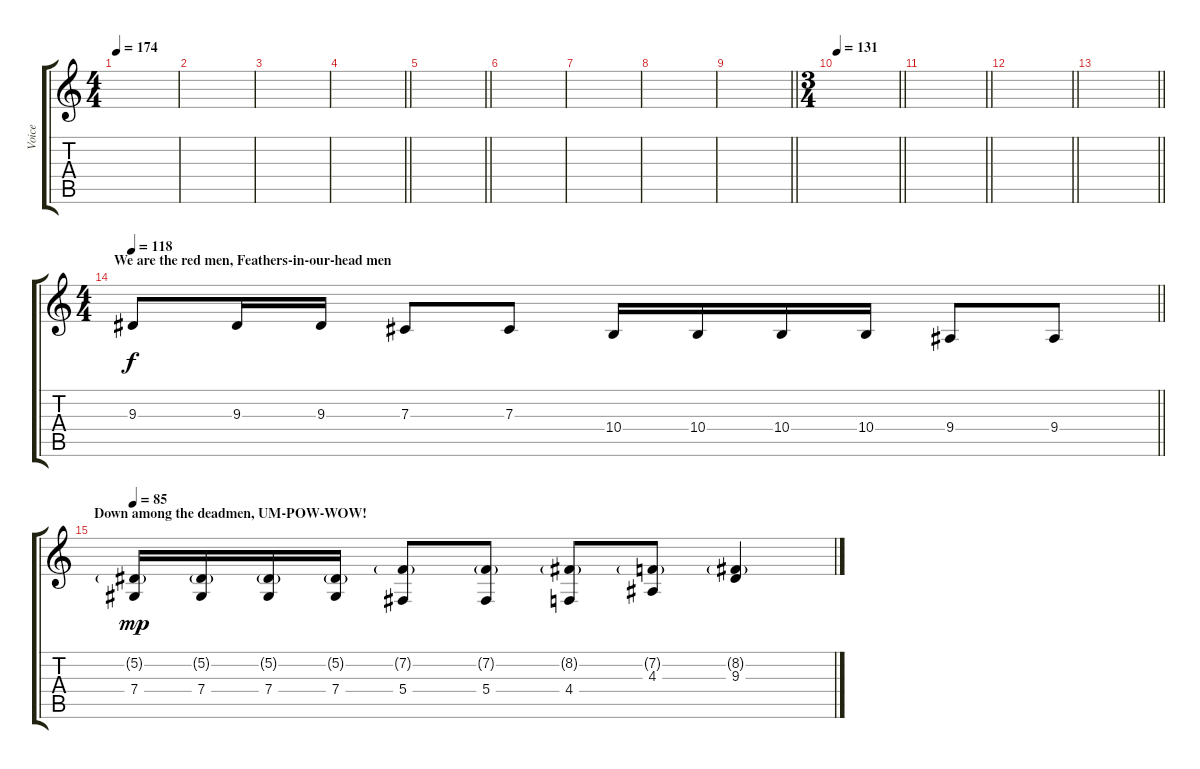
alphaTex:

\track ("Voice" "Voice") {mute instrument lead1square}
\staff {score tabs}
\tuning (Eb4 Bb3 Gb3 Db3 Ab2 Eb2) {hide}
\ts (4 4)
\tempo 174
\clef g2
\ks c
|
|
|
\barLineRight lightlight
|
\barLineRight lightlight
|
|
|
|
\barLineRight lightlight
|
\ts (3 4)
\tempo 131
\barLineRight lightlight
|
\barLineRight lightlight
|
\barLineRight lightlight
|
\barLineRight lightlight
|
\ts (4 4)
\section ("" "We are the red men, Feathers-in-our-head men ")
\tempo 118
\barLineRight lightlight
9.3.8 9.3.16 9.3.16 7.3.8 7.3.8 10.4.16 10.4.16 10.4.16 10.4.16 9.4.8 9.4.8 |
\section ("" "Down among the deadmen, UM-POW-WOW! ")
\tempo 85
(5.2{g} 7.4).16{dy mp} (5.2{g} 7.4).16 (5.2{g} 7.4).16 (5.2{g} 7.4).16 (7.2{g} 5.4).8 (7.2{g} 5.4).8 (8.2{g} 4.4).8 (7.2{g} 4.3).8 (8.2{g} 9.3).4
